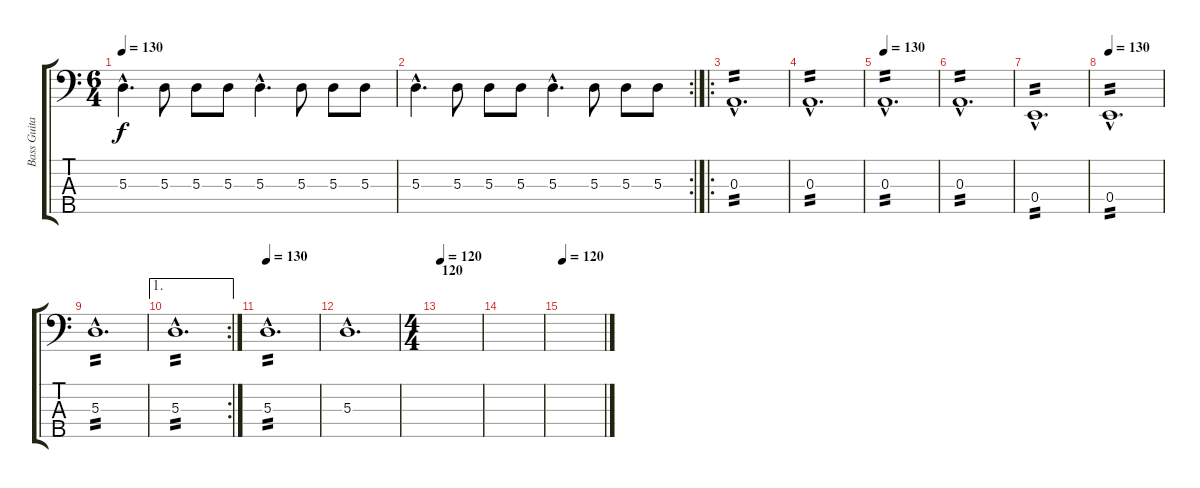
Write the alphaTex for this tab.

\track ("Bass Guitar" "Bass Guita") {instrument acousticbass}
\staff {score tabs}
\tuning (G2 D2 A1 E1 B0) {hide}
\ts (6 4)
\tempo 130
\clef f4
\ks c
5.3{hac}.4{d dy f} 5.3.8 5.3.8 5.3.8 5.3{hac}.4{d} 5.3.8 5.3.8 5.3.8 |
\rc 2
5.3{hac}.4{d} 5.3.8 5.3.8 5.3.8 5.3{hac}.4{d} 5.3.8 5.3.8 5.3.8 |
\ro
0.3{hac}.1{d tp 2} |
0.3{hac}.1{d tp 2} |
\tempo 130
0.3{hac}.1{d tp 2} |
0.3{hac}.1{d tp 2} |
0.4{hac}.1{d tp 2} |
\tempo 130
0.4{hac}.1{d tp 2} |
5.3{hac}.1{d tp 2} |
\ae 1
\rc 2
5.3{hac}.1{d tp 2} |
\tempo 130
5.3{hac}.1{d tp 2} |
5.3{hac}.1{d} |
\ts (4 4)
\section ("" "120")
\tempo 120
|
|
\tempo 120
